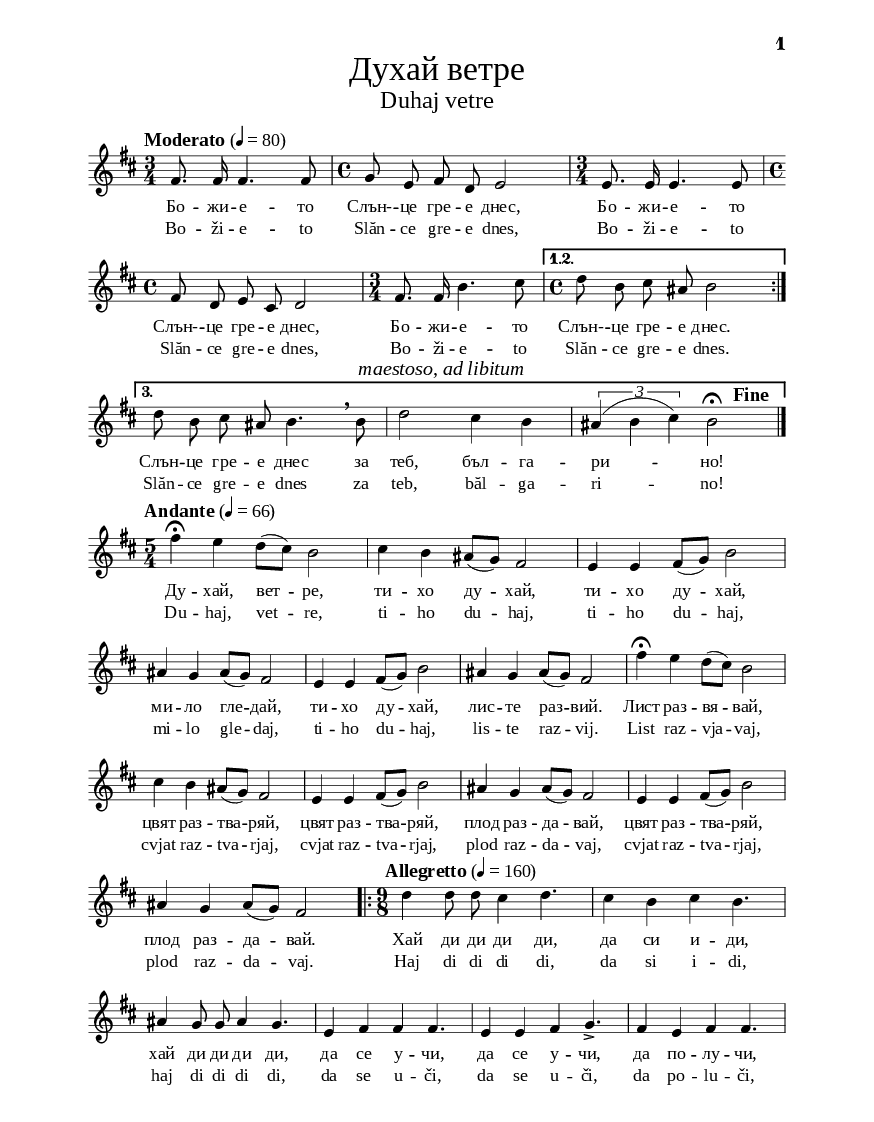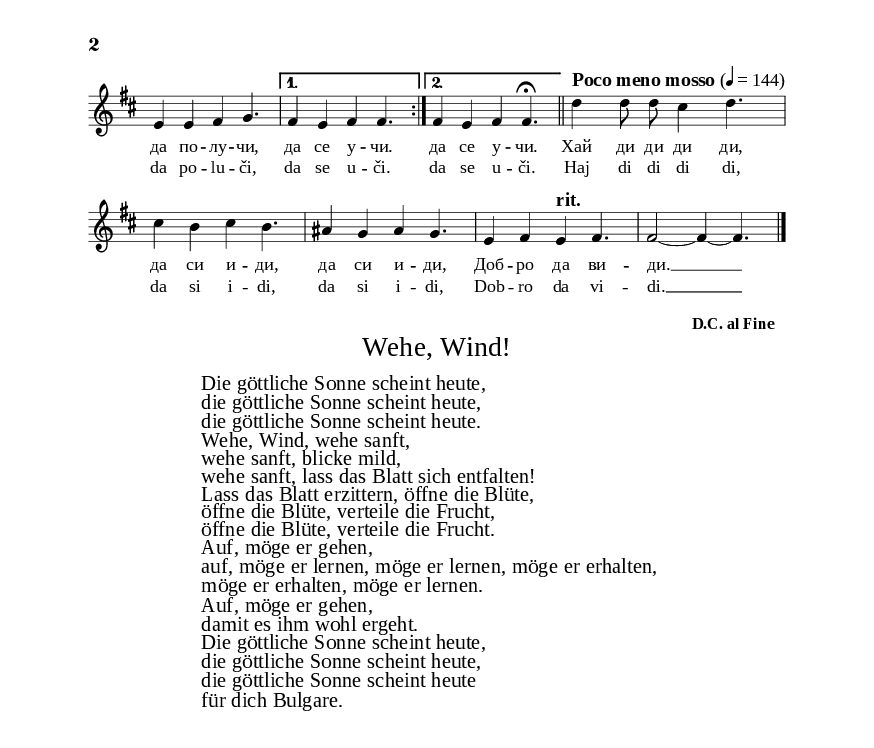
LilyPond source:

\version "2.24.3"

\include "include/globals.ily"

\bookpart {
  \label #'ref136
  \tocItem \markup "Духай ветре –  Duhaj vetre "
  \include "include/bookpart-paper.ily"
  \score {
    \include "include/score-layout.ily"

    \new Voice \relative c' {
      \clef treble
      \key b \minor
      \time 3/4
      \tempoFunc "Moderato" 4 "80"
      \autoBeamOff

      \repeat volta 3 {
        fis8.  fis16  fis4.  fis8 | % 2
        \time 4/4  | % 2
        g8  e8  fis8  d8  e2
        | % 3
        \time 3/4  | % 3
        e8.  e16  e4.  e8 \break | % 4
        \time 4/4  | % 4
        fis8  d8  e8  cis8
        d2 | % 5
        \time 3/4  | % 5
        fis8.  fis16  b4.  cis8
        \time 4/4 |
      }
      \alternative {
        {
          d8  b8  cis8 ais8  b2 | \break
        }
        {
          d8 b8 cis8  ais8  b4. \breathe b8
          \mark \markup \huge\italic {"                      maestoso, ad libitum"} |
          d2 cis4 b4 |


          \tweak direction #up \times 2/3 {
            \once \override Slur.positions = #'(1 . 1)
            \once \override Slur.height-limit = #5.91
            ais4 (  b4  cis4 )
          }
          \once \override Score.MetronomeMark.outside-staff-priority = #599
          \once \override Score.MetronomeMark.X-extent=#'(-3.5 . 0)
          \tempo "Fine" b2 ^\fermata
        }
      } \break  \bar "|."

      \once \override Staff.TimeSignature.break-visibility = ##(#f #t #t)
      \time 5/4 \tempoFunc "Andante" 4 "66" fis'4 ^\fermata
      e4  d8 [ ( cis8 ) ] b2 |
      cis4  b4  ais8 ( [  g8 ) ]  fis2 |
      e4  e4 fis8 ( [  g8 ) ] b2 | \break
      ais4 g4  ais8 ( [  g8 ) ]  fis2 |
      e4 e4  fis8 ( [  g8 ) ]  b2 |
      ais4  g4  ais8 ( [  g8 ) ]  fis2 |
      fis'4 ^\fermata  e4  d8 ( [
      cis8 ) ]  b2 | \break
      cis4 b4  ais8 ( [  g8 ) ]  fis2 |
      e4 e4  fis8 ( [  g8 ) ] b2 |
      ais4  g4  ais8 ( [  g8 ) ]  fis2 |
      e4  e4  fis8 ( [  g8 ) ] b2 | \break
      ais4  g4  ais8 ( [  g8 ) ]  fis2 |
      \repeat volta 2 {
        \time 9/8 \tempoFunc "  Allegretto" 4 "160"  d'4
        d8  d8  cis4 d4. |
        cis4  b4  cis4 b4. | \break
        ais4  g8  g8 ais4  g4. |
        e4 fis4 fis4  fis4. |
        e4  e4  fis4 g4. -> |
        fis4  e4  fis4 fis4. \break
        e4  e4  fis4  g4.
      }

      \alternative {
        {
          fis4  e4  fis4  fis4.
        }
        {
          fis4  e4  fis4  fis4.^\fermata \bar "||"
        }
      }

      \tempoFunc "Poco meno mosso" 4 "144" d'4 d8 d8 cis4 d4. | \break
      cis4  b4
      cis4  b4.  ais4  g4  ais4
      g4.  e4   fis4
      \tempo "rit." e4  fis4.
      fis2 ~  fis4 ~ fis4.\break  \bar "|."
    }

    \addlyrics {
      Бо -- жи -- е -- то "Слън-" -- це гре --
      е днес, Бо -- жи -- е -- то "Слън-" --
      це гре -- е днес, Бо -- жи -- е --
      то "Слън-"  -- це гре -- е днес. Слън
      -- це гре -- е днес за теб, бъл --
      га -- ри  --  но! Ду -- хай, вет
      -- ре, ти -- хо ду -- хай, ти
      -- хо ду -- хай, ми -- ло гле
      -- дай, ти -- хо ду -- хай,
      лис -- те раз -- вий. Лист раз
      -- вя -- вай, цвят раз -- тва
      -- ряй, цвят раз -- тва --
      ряй, плод раз -- да -- вай,
      цвят раз -- тва -- ряй, плод
      раз -- да -- вай. Хай ди ди ди
      ди, да си и -- ди, хай ди ди ди
      ди, да се у -- чи, да се у -- чи,
      да по -- лу -- чи, да по -- лу --
      чи, да се у -- чи. да се у -- чи.
      Хай ди ди ди ди, да си и -- ди,
      да си и -- ди, Доб -- ро да ви --
      ди. __
    }

    \addlyrics {
      Bo -- ži -- e -- to Slăn -- ce gre --
      e dnes, Bo -- ži -- e -- to Slăn --
      ce gre -- e dnes, Bo -- ži -- e --
      to Slăn  -- ce gre -- e dnes. Slăn
      -- ce gre -- e dnes za teb, băl --
      ga -- ri  --  no! Du -- haj, vet
      -- re, ti -- ho du -- haj, ti
      -- ho du -- haj, mi -- lo gle
      -- daj, ti -- ho du -- haj,
      lis -- te raz -- vij. List raz
      -- vja -- vaj, cvjat raz -- tva
      -- rjaj, cvjat raz -- tva --
      rjaj, plod raz -- da -- vaj,
      cvjat raz -- tva -- rjaj, plod
      raz -- da -- vaj. Haj di di di
      di, da si i -- di, haj di di di
      di, da se u -- či, da se u -- či,
      da po -- lu -- či, da po -- lu --
      či, da se u -- či. da se u -- či.
      Haj di di di di, da si i -- di,
      da si i -- di, Dob -- ro da vi --
      di. __
    }

    \header {
      title = \titleFunc "Духай ветре" "Duhaj vetre"
    }

    \midi{}

  } % score
  \markup \empty-one
  \markup \dc-one "D.C. al Fine"


  % include foreign translation(s) of the song
  \version "2.24.3"

\markup \fill-line { \fontsize #deTitleFontSize "Wehe, Wind!" }
\markup \null
\markup \null
\markup \fontsize #deCoupletFontSize {
  \hspace #14
  \override #`(baseline-skip . ,deCoupletBaselineSkip)

  \column {

    \line { " "Die göttliche Sonne scheint heute,  }

    \line { " "die göttliche Sonne scheint heute,  }

    \line { " "die göttliche Sonne scheint heute. }

    \line { " "Wehe, Wind, wehe sanft,  }

    \line { " "wehe sanft, blicke mild, }

    \line { " "wehe sanft, lass das Blatt sich entfalten! }

    \line { " "Lass das Blatt erzittern, öffne die Blüte,  }

    \line { " "öffne die Blüte, verteile die Frucht, }

    \line { " "öffne die Blüte, verteile die Frucht. }

    \line { " "Auf, möge er gehen, }

    \line { " " auf, möge er lernen, möge er lernen, möge er erhalten, }

    \line { " "möge er erhalten, möge er lernen. }

    \line { " "Auf, möge er gehen,  }

    \line { " "damit es ihm wohl ergeht. }

    \line { " "Die göttliche Sonne scheint heute,  }

    \line { " "die göttliche Sonne scheint heute,  }

    \line { " "die göttliche Sonne scheint heute }
     \line { " "für dich Bulgare. }

  }
}


} % bookpart
